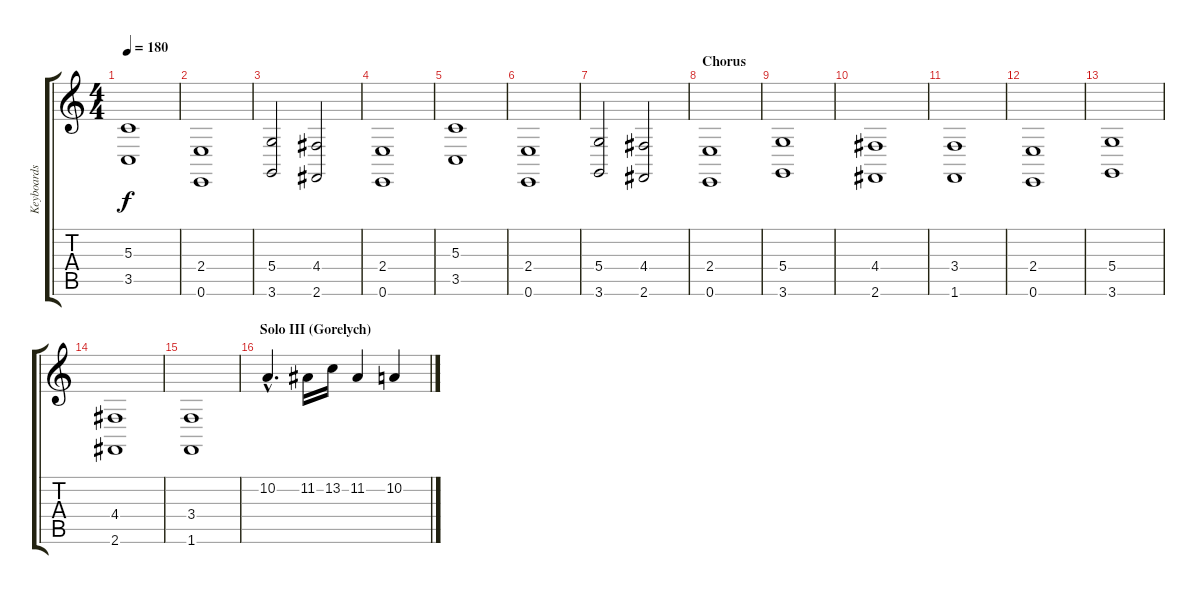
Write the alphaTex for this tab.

\track ("Keyboards (Gorelych)" "Keyboards ") {instrument stringensemble1}
\staff {score tabs}
\tuning (E4 B3 G3 D3 A2 E2) {hide}
\ts (4 4)
\tempo 180
\clef g2
\ks c
(5.3 3.5).1{dy f} |
(2.4 0.6).1 |
(5.4 3.6).2 (4.4 2.6).2 |
(2.4 0.6).1 |
(5.3 3.5).1 |
(2.4 0.6).1 |
(5.4 3.6).2 (4.4 2.6).2 |
\section ("" "Chorus")
(2.4 0.6).1 |
(5.4 3.6).1 |
(4.4 2.6).1 |
(3.4 1.6).1 |
(2.4 0.6).1 |
(5.4 3.6).1 |
(4.4 2.6).1 |
(3.4 1.6).1 |
\section ("" "Solo III (Gorelych)")
10.2{hac}.4{d instrument churchorgan} 11.2.16 13.2.16 11.2.4 10.2.4
